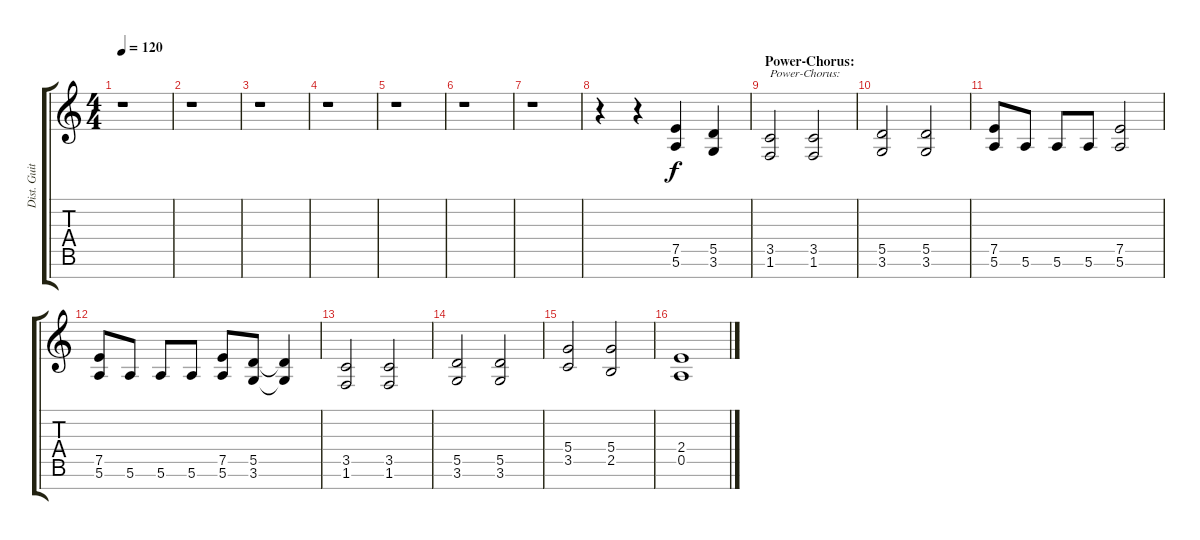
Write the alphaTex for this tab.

\track ("Dist. Guitar 1" "Dist. Guit") {instrument distortionguitar}
\staff {score tabs}
\tuning (E4 B3 G3 D3 A2 E2 B1) {hide}
\ts (4 4)
\tempo 120
\clef g2
\ks c
r.1{dy f} |
r.1 |
r.1 |
r.1 |
r.1 |
r.1 |
r.1 |
r.4 r.4 (7.5 5.6).4 (5.5 3.6).4 |
\section ("" "Power-Chorus:")
(3.5 1.6).2{txt "Power-Chorus:"} (3.5 1.6).2 |
(5.5 3.6).2 (5.5 3.6).2 |
(7.5 5.6).8 5.6.8 5.6.8 5.6.8 (7.5 5.6).2 |
(7.5 5.6).8 5.6.8 5.6.8 5.6.8 (7.5 5.6).8 (5.5 3.6).8 (5.5{t} 3.6{t}).4 |
(3.5 1.6).2 (3.5 1.6).2 |
(5.5 3.6).2 (5.5 3.6).2 |
(5.4 3.5).2 (5.4 2.5).2 |
(2.4 0.5).1
